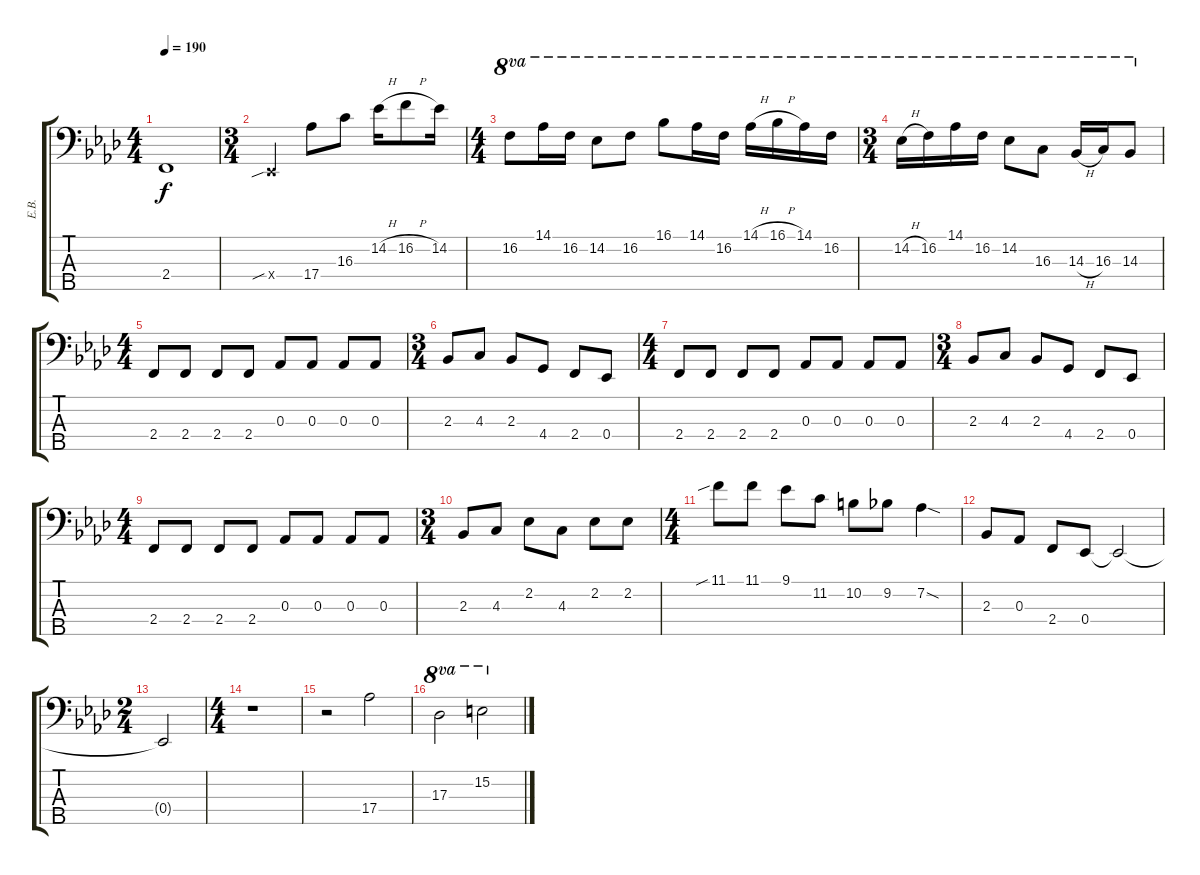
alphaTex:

\track ("E.B." "E.B.") {instrument electricbassfinger}
\staff {score tabs}
\tuning (Gb2 Db2 Ab1 Eb1 Bb0) {hide}
\ts (4 4)
\tempo 190
\clef f4
\ks ab
2.4.1{dy f} |
\ts (3 4)
0.4{sib x}.4 17.4.8 16.3.8 14.2{h}.16 16.2{h}.8 14.2.16 |
\ts (4 4)
16.2.8{ot 8va} 14.1.16{ot 8va} 16.2.16{ot 8va} 14.2.8{ot 8va} 16.2.8{ot 8va} 16.1.8{ot 8va} 14.1.16{ot 8va} 16.2.16{ot 8va} 14.1{h}.16{ot 8va} 16.1{h}.16{ot 8va} 14.1.16{ot 8va} 16.2.16{ot 8va} |
\ts (3 4)
14.2{h}.16{ot 8va} 16.2.16{ot 8va} 14.1.16{ot 8va} 16.2.16{ot 8va} 14.2.8{ot 8va} 16.3.8{ot 8va} 14.3{h}.16{ot 8va} 16.3.16{ot 8va} 14.3.8{ot 8va} |
\ts (4 4)
2.4.8 2.4.8 2.4.8 2.4.8 0.3.8 0.3.8 0.3.8 0.3.8 |
\ts (3 4)
2.3.8 4.3.8 2.3.8 4.4.8 2.4.8 0.4.8 |
\ts (4 4)
2.4.8 2.4.8 2.4.8 2.4.8 0.3.8 0.3.8 0.3.8 0.3.8 |
\ts (3 4)
2.3.8 4.3.8 2.3.8 4.4.8 2.4.8 0.4.8 |
\ts (4 4)
2.4.8 2.4.8 2.4.8 2.4.8 0.3.8 0.3.8 0.3.8 0.3.8 |
\ts (3 4)
2.3.8 4.3.8 2.2.8 4.3.8 2.2.8 2.2.8 |
\ts (4 4)
11.1{sib}.8 11.1.8 9.1.8 11.2.8 10.2.8 9.2.8 7.2{sod}.4 |
2.3.8 0.3.8 2.4.8 0.4.8 0.4{t}.2 |
\ts (2 4)
0.4{t}.2 |
\ts (4 4)
r.1 |
r.2 17.4.2 |
17.3.2{ot 8va} 15.2.2{ot 8va}
